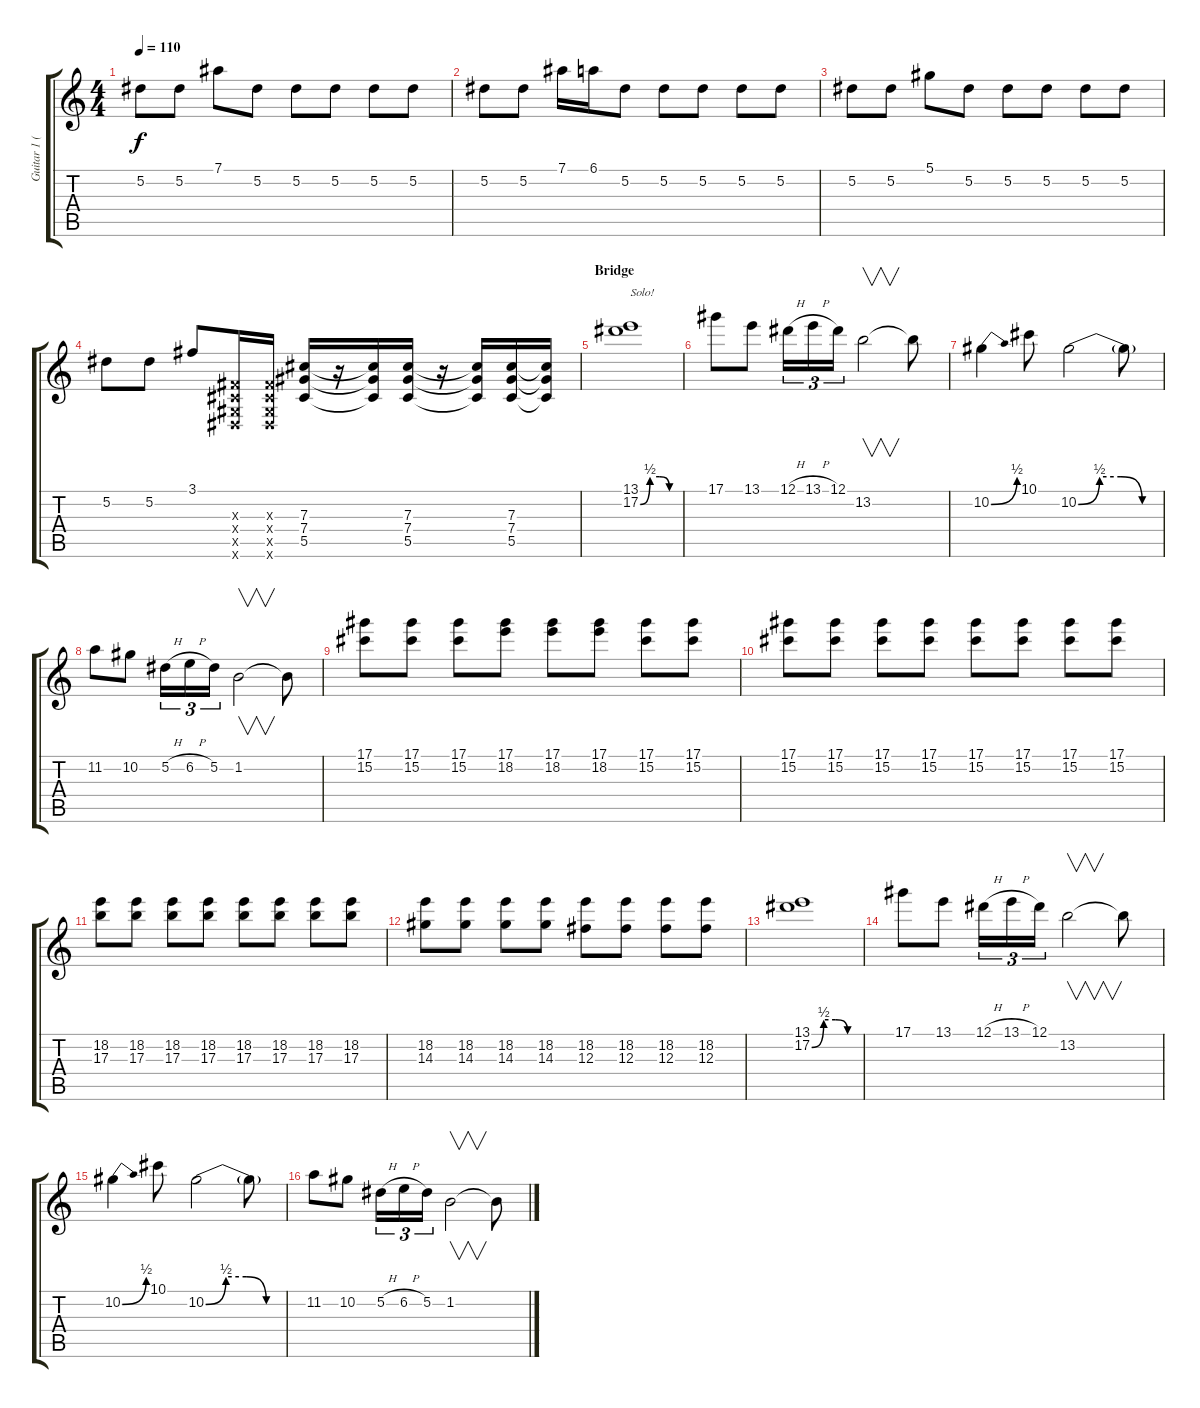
\track ("Guitar 1 (Eb)" "Guitar 1 (") {instrument overdrivenguitar}
\staff {score tabs}
\tuning (Eb4 Bb3 Gb3 Db3 Ab2 Eb2) {hide}
\ts (4 4)
\tempo 110
\clef g2
\ks c
5.2.8{dy f} 5.2.8 7.1.8 5.2.8 5.2.8 5.2.8 5.2.8 5.2.8 |
5.2.8 5.2.8 7.1.16 6.1.16 5.2.8 5.2.8 5.2.8 5.2.8 5.2.8 |
5.2.8 5.2.8 5.1.8 5.2.8 5.2.8 5.2.8 5.2.8 5.2.8 |
5.2.8 5.2.8 3.1.8 (0.3{x} 0.4{x} 0.5{x} 0.6{x}).16 (0.3{x} 0.4{x} 0.5{x} 0.6{x}).16 (7.3 7.4 5.5).16 r.16 (7.3{t} 7.4{t} 5.5{t}).16 (7.3 7.4 5.5).16 r.16 (7.3{t} 7.4{t} 5.5{t}).16 (7.3 7.4 5.5).16 (7.3{t} 7.4{t} 5.5{t}).16 |
\section ("" "Bridge")
(13.1 17.2{be (custom 0 0 15 2 30 2 45 0 60 0)}).1{txt "Solo!" volume 11} |
17.1.8 13.1.8 12.1{h}.16{tu (3 2)} 13.1{h}.16{tu (3 2)} 12.1.16{tu (3 2)} 13.2.2{v} 13.2{t}.8 |
10.2{be (bend 0 0 60 2)}.4 10.1.8 10.2{be (custom 0 0 15 2 30 2 45 0 60 0)}.2 10.2{t}.8 |
11.2.8 10.2.8 5.2{h}.16{tu (3 2)} 6.2{h}.16{tu (3 2)} 5.2.16{tu (3 2)} 1.2.2{v} 1.2{t}.8 |
(17.1 15.2).8 (17.1 15.2).8 (17.1 15.2).8 (17.1 18.2).8 (17.1 18.2).8 (17.1 18.2).8 (17.1 15.2).8 (17.1 15.2).8 |
(17.1 15.2).8 (17.1 15.2).8 (17.1 15.2).8 (17.1 15.2).8 (17.1 15.2).8 (17.1 15.2).8 (17.1 15.2).8 (17.1 15.2).8 |
(18.2 17.3).8 (18.2 17.3).8 (18.2 17.3).8 (18.2 17.3).8 (18.2 17.3).8 (18.2 17.3).8 (18.2 17.3).8 (18.2 17.3).8 |
(18.2 14.3).8 (18.2 14.3).8 (18.2 14.3).8 (18.2 14.3).8 (18.2 12.3).8 (18.2 12.3).8 (18.2 12.3).8 (18.2 12.3).8 |
(13.1 17.2{be (custom 0 0 15 2 30 2 45 0 60 0)}).1 |
17.1.8 13.1.8 12.1{h}.16{tu (3 2)} 13.1{h}.16{tu (3 2)} 12.1.16{tu (3 2)} 13.2.2{v} 13.2{t}.8 |
10.2{be (bend 0 0 60 2)}.4 10.1.8 10.2{be (custom 0 0 15 2 30 2 45 0 60 0)}.2 10.2{t}.8 |
11.2.8 10.2.8 5.2{h}.16{tu (3 2)} 6.2{h}.16{tu (3 2)} 5.2.16{tu (3 2)} 1.2.2{v} 1.2{t}.8
